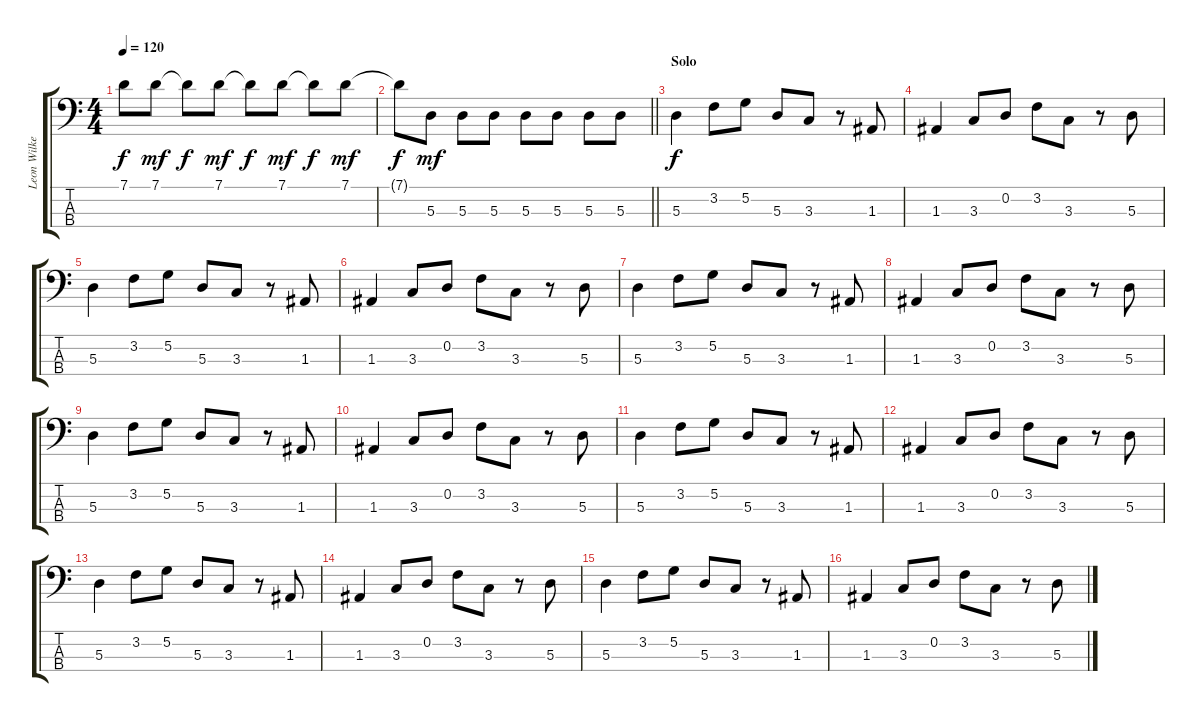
\track ("Leon Wilkeson (Bass Guitar)" "Leon Wilke") {instrument electricbasspick}
\staff {score tabs}
\tuning (G2 D2 A1 E1) {hide}
\ts (4 4)
\tempo 120
\clef f4
\ks c
7.1{t}.8{dy f} 7.1.8{dy mf} 7.1{t}.8{dy f} 7.1.8{dy mf} 7.1{t}.8{dy f} 7.1.8{dy mf} 7.1{t}.8{dy f} 7.1.8{dy mf} |
\barLineRight lightlight
7.1{t}.8{dy f} 5.3.8{dy mf} 5.3.8 5.3.8 5.3.8 5.3.8 5.3.8 5.3.8 |
\section ("" "Solo")
5.3.4{dy f} 3.2.8 5.2.8 5.3.8 3.3.8 r.8 1.3.8 |
1.3.4 3.3.8 0.2.8 3.2.8 3.3.8 r.8 5.3.8 |
5.3.4 3.2.8 5.2.8 5.3.8 3.3.8 r.8 1.3.8 |
1.3.4 3.3.8 0.2.8 3.2.8 3.3.8 r.8 5.3.8 |
5.3.4 3.2.8 5.2.8 5.3.8 3.3.8 r.8 1.3.8 |
1.3.4 3.3.8 0.2.8 3.2.8 3.3.8 r.8 5.3.8 |
5.3.4 3.2.8 5.2.8 5.3.8 3.3.8 r.8 1.3.8 |
1.3.4 3.3.8 0.2.8 3.2.8 3.3.8 r.8 5.3.8 |
5.3.4 3.2.8 5.2.8 5.3.8 3.3.8 r.8 1.3.8 |
1.3.4 3.3.8 0.2.8 3.2.8 3.3.8 r.8 5.3.8 |
5.3.4 3.2.8 5.2.8 5.3.8 3.3.8 r.8 1.3.8 |
1.3.4 3.3.8 0.2.8 3.2.8 3.3.8 r.8 5.3.8 |
5.3.4 3.2.8 5.2.8 5.3.8 3.3.8 r.8 1.3.8 |
1.3.4 3.3.8 0.2.8 3.2.8 3.3.8 r.8 5.3.8
